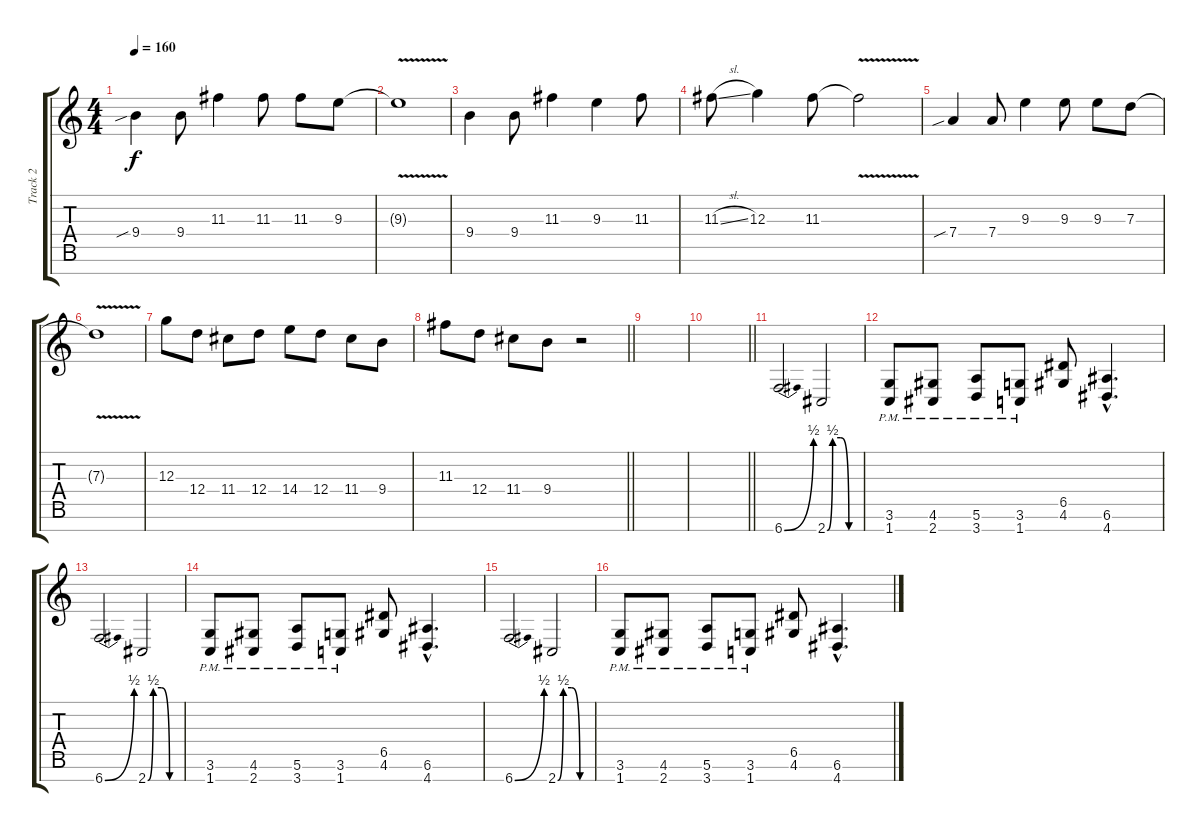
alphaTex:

\track ("Track 2" "Track 2") {instrument distortionguitar}
\staff {score tabs}
\tuning (E4 B3 G3 D3 A2 E2 B1) {hide}
\ts (4 4)
\tempo 160
\clef g2
\ks c
9.4{sib}.4{dy f} 9.4.8 11.3.4 11.3.8 11.3.8 9.3.8 |
9.3{v t}.1 |
9.4.4 9.4.8 11.3.4 9.3.4 11.3.8 |
11.3{sl}.8 12.3.4 11.3.8 11.3{v t}.2 |
7.4{sib}.4 7.4.8 9.3.4 9.3.8 9.3.8 7.3.8 |
7.3{v t}.1 |
12.3.8 12.4.8 11.4.8 12.4.8 14.4.8 12.4.8 11.4.8 9.4.8 |
\barLineRight lightlight
11.3.8 12.4.8 11.4.8 9.4.8 r.2 |
\section ("" "")
|
\barLineRight lightlight
|
\section ("" "")
6.7{be (bend 0 0 60 2)}.2 2.7{be (custom 0 0 10 2 25 2 40 0 60 0)}.2 |
(3.6{pm} 1.7{pm}).8 (4.6{pm} 2.7{pm}).8 (5.6{pm} 3.7{pm}).8 (3.6{pm} 1.7{pm}).8 (6.5 4.6).8 (6.6{hac} 4.7{hac}).4{d} |
6.7{be (bend 0 0 60 2)}.2 2.7{be (custom 0 0 10 2 25 2 40 0 60 0)}.2 |
(3.6{pm} 1.7{pm}).8 (4.6{pm} 2.7{pm}).8 (5.6{pm} 3.7{pm}).8 (3.6{pm} 1.7{pm}).8 (6.5 4.6).8 (6.6{hac} 4.7{hac}).4{d} |
6.7{be (bend 0 0 60 2)}.2 2.7{be (custom 0 0 10 2 25 2 40 0 60 0)}.2 |
(3.6{pm} 1.7{pm}).8 (4.6{pm} 2.7{pm}).8 (5.6{pm} 3.7{pm}).8 (3.6{pm} 1.7{pm}).8 (6.5 4.6).8 (6.6{hac} 4.7{hac}).4{d}
